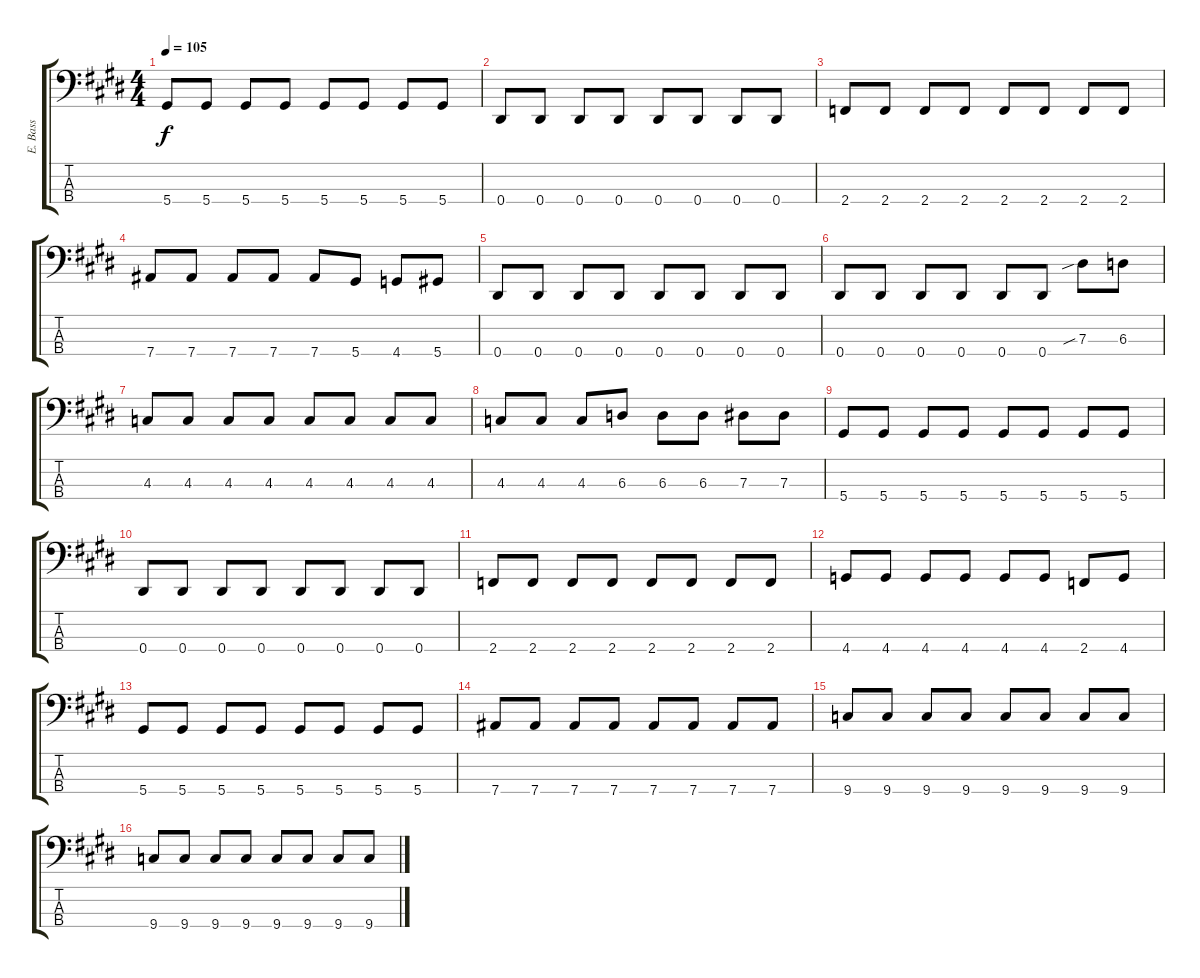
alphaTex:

\track ("E. Bass" "E. Bass") {instrument electricbasspick}
\staff {score tabs}
\tuning (Gb2 Db2 Ab1 Eb1) {hide}
\ts (4 4)
\tempo 105
\clef f4
\ks e
5.4.8{dy f} 5.4.8 5.4.8 5.4.8 5.4.8 5.4.8 5.4.8 5.4.8 |
0.4.8 0.4.8 0.4.8 0.4.8 0.4.8 0.4.8 0.4.8 0.4.8 |
2.4.8 2.4.8 2.4.8 2.4.8 2.4.8 2.4.8 2.4.8 2.4.8 |
7.4.8 7.4.8 7.4.8 7.4.8 7.4.8 5.4.8 4.4.8 5.4.8 |
0.4.8 0.4.8 0.4.8 0.4.8 0.4.8 0.4.8 0.4.8 0.4.8 |
0.4.8 0.4.8 0.4.8 0.4.8 0.4.8 0.4.8 7.3{sib}.8 6.3.8 |
4.3.8 4.3.8 4.3.8 4.3.8 4.3.8 4.3.8 4.3.8 4.3.8 |
4.3.8 4.3.8 4.3.8 6.3.8 6.3.8 6.3.8 7.3.8 7.3.8 |
5.4.8 5.4.8 5.4.8 5.4.8 5.4.8 5.4.8 5.4.8 5.4.8 |
0.4.8 0.4.8 0.4.8 0.4.8 0.4.8 0.4.8 0.4.8 0.4.8 |
2.4.8 2.4.8 2.4.8 2.4.8 2.4.8 2.4.8 2.4.8 2.4.8 |
4.4.8 4.4.8 4.4.8 4.4.8 4.4.8 4.4.8 2.4.8 4.4.8 |
5.4.8 5.4.8 5.4.8 5.4.8 5.4.8 5.4.8 5.4.8 5.4.8 |
7.4.8 7.4.8 7.4.8 7.4.8 7.4.8 7.4.8 7.4.8 7.4.8 |
9.4.8 9.4.8 9.4.8 9.4.8 9.4.8 9.4.8 9.4.8 9.4.8 |
9.4.8 9.4.8 9.4.8 9.4.8 9.4.8 9.4.8 9.4.8 9.4.8
